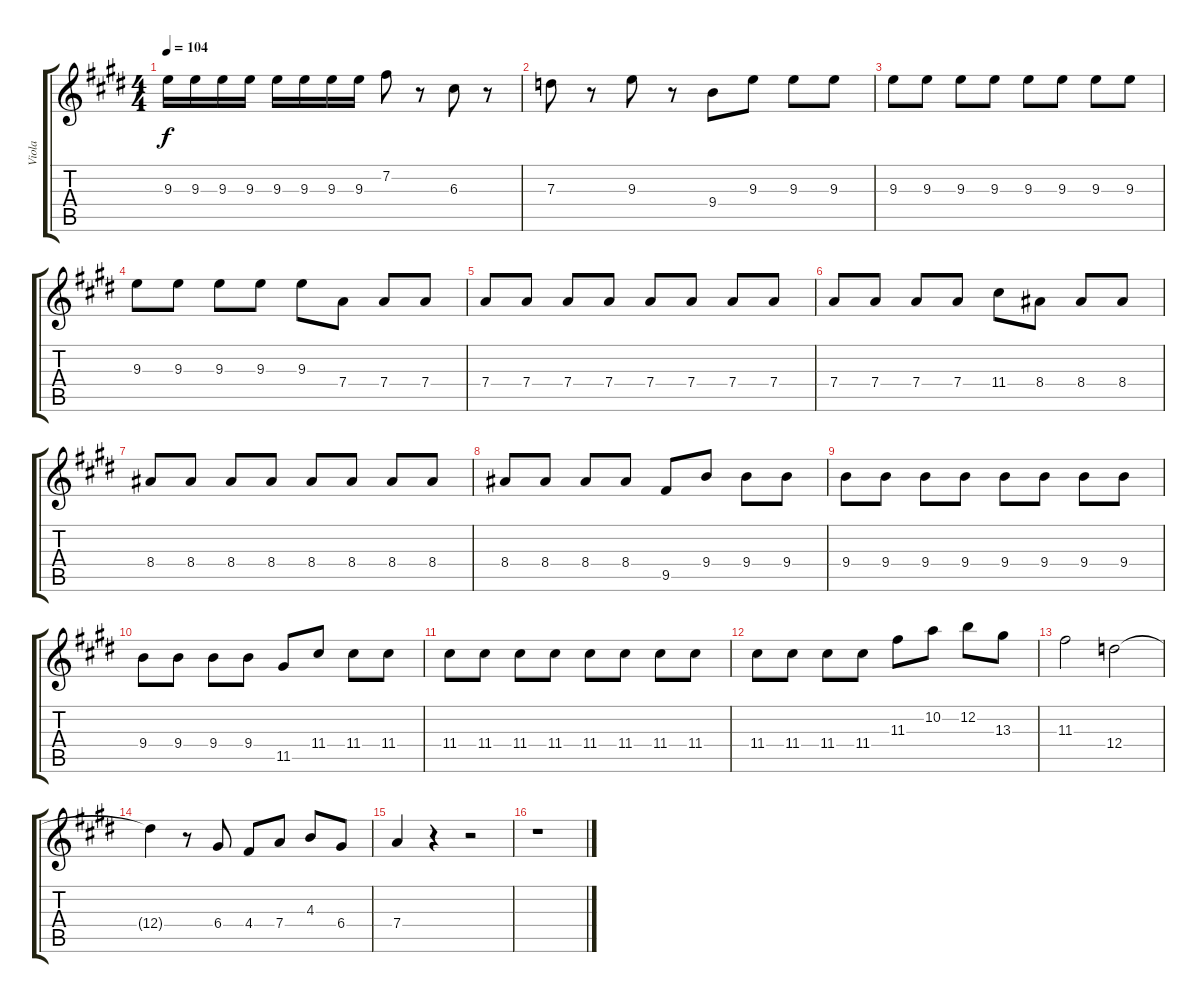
\track ("Viola" "Viola") {instrument overdrivenguitar}
\staff {score tabs}
\tuning (E4 B3 G3 D3 A2 E2) {hide}
\ts (4 4)
\tempo 104
\clef g2
\ks e
9.3.16{dy f} 9.3.16 9.3.16 9.3.16 9.3.16 9.3.16 9.3.16 9.3.16 7.2.8 r.8 6.3.8 r.8 |
7.3.8 r.8 9.3.8 r.8 9.4.8 9.3.8 9.3.8 9.3.8 |
9.3.8 9.3.8 9.3.8 9.3.8 9.3.8 9.3.8 9.3.8 9.3.8 |
9.3.8 9.3.8 9.3.8 9.3.8 9.3.8 7.4.8 7.4.8 7.4.8 |
7.4.8 7.4.8 7.4.8 7.4.8 7.4.8 7.4.8 7.4.8 7.4.8 |
7.4.8 7.4.8 7.4.8 7.4.8 11.4.8 8.4.8 8.4.8 8.4.8 |
8.4.8 8.4.8 8.4.8 8.4.8 8.4.8 8.4.8 8.4.8 8.4.8 |
8.4.8 8.4.8 8.4.8 8.4.8 9.5.8 9.4.8 9.4.8 9.4.8 |
9.4.8 9.4.8 9.4.8 9.4.8 9.4.8 9.4.8 9.4.8 9.4.8 |
9.4.8 9.4.8 9.4.8 9.4.8 11.5.8 11.4.8 11.4.8 11.4.8 |
11.4.8 11.4.8 11.4.8 11.4.8 11.4.8 11.4.8 11.4.8 11.4.8 |
11.4.8 11.4.8 11.4.8 11.4.8 11.3.8 10.2.8 12.2.8 13.3.8 |
11.3.2 12.4.2 |
12.4{t}.4 r.8 6.4.8 4.4.8 7.4.8 4.3.8 6.4.8 |
7.4.4 r.4 r.2 |
r.1
